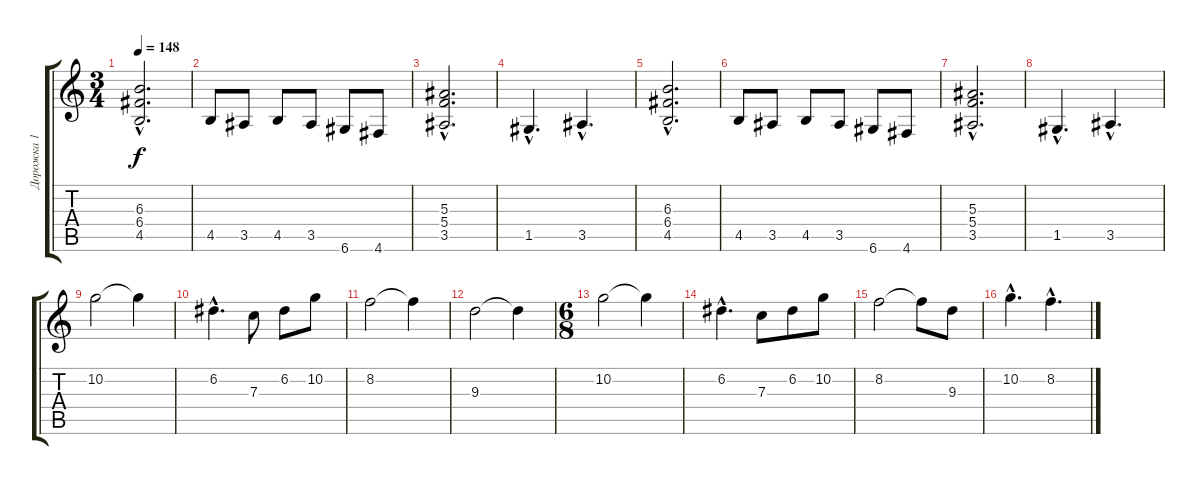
\track ("Дорожка 1" "Дорожка 1") {instrument distortionguitar}
\staff {score tabs}
\tuning (D4 A3 F3 C3 G2 D2) {hide}
\ts (3 4)
\tempo 148
\clef g2
\ks c
(6.3{hac} 6.4{hac} 4.5{hac}).2{d dy f} |
4.5.8 3.5.8 4.5.8 3.5.8 6.6.8 4.6.8 |
(5.3{hac} 5.4{hac} 3.5{hac}).2{d} |
1.5{hac}.4{d} 3.5{hac}.4{d} |
(6.3{hac} 6.4{hac} 4.5{hac}).2{d} |
4.5.8 3.5.8 4.5.8 3.5.8 6.6.8 4.6.8 |
(5.3{hac} 5.4{hac} 3.5{hac}).2{d} |
1.5{hac}.4{d} 3.5{hac}.4{d} |
10.2.2 10.2{t}.4 |
6.2{hac}.4{d} 7.3.8 6.2.8 10.2.8 |
8.2.2 8.2{t}.4 |
9.3.2 9.3{t}.4 |
\ts (6 8)
10.2.2 10.2{t}.4 |
6.2{hac}.4{d} 7.3.8 6.2.8 10.2.8 |
8.2.2 8.2{t}.8 9.3.8 |
10.2{hac}.4{d} 8.2{hac}.4{d}
